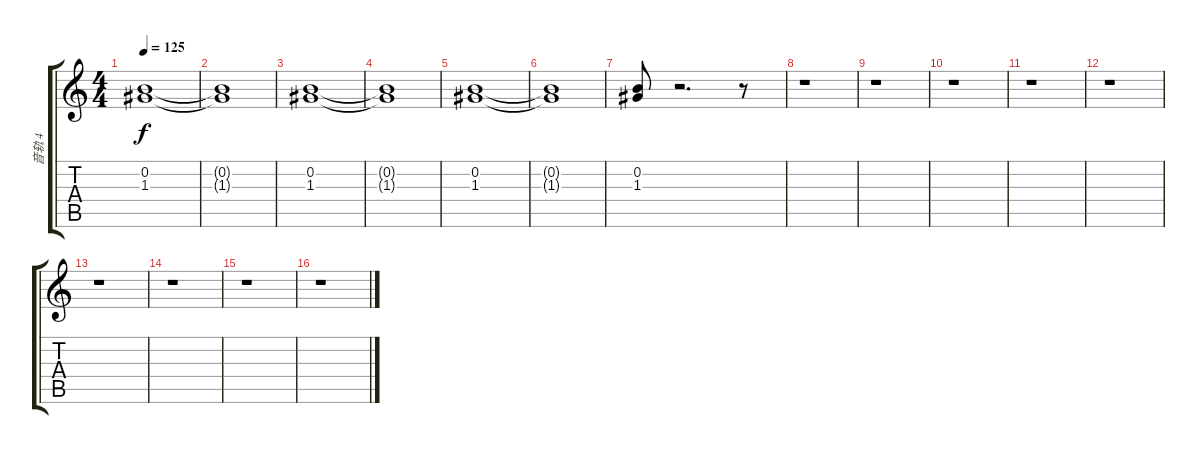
\track ("音轨 4" "音轨 4") {instrument distortionguitar}
\staff {score tabs}
\tuning (E4 B3 G3 D3 A2 E2) {hide}
\ts (4 4)
\tempo 125
\clef g2
\ks c
(0.2 1.3).1{dy f} |
(0.2{t} 1.3{t}).1 |
(0.2 1.3).1 |
(0.2{t} 1.3{t}).1 |
(0.2 1.3).1 |
(0.2{t} 1.3{t}).1 |
(0.2 1.3).8 r.2{d} r.8 |
r.1 |
r.1 |
r.1 |
r.1 |
r.1 |
r.1 |
r.1 |
r.1 |
r.1
